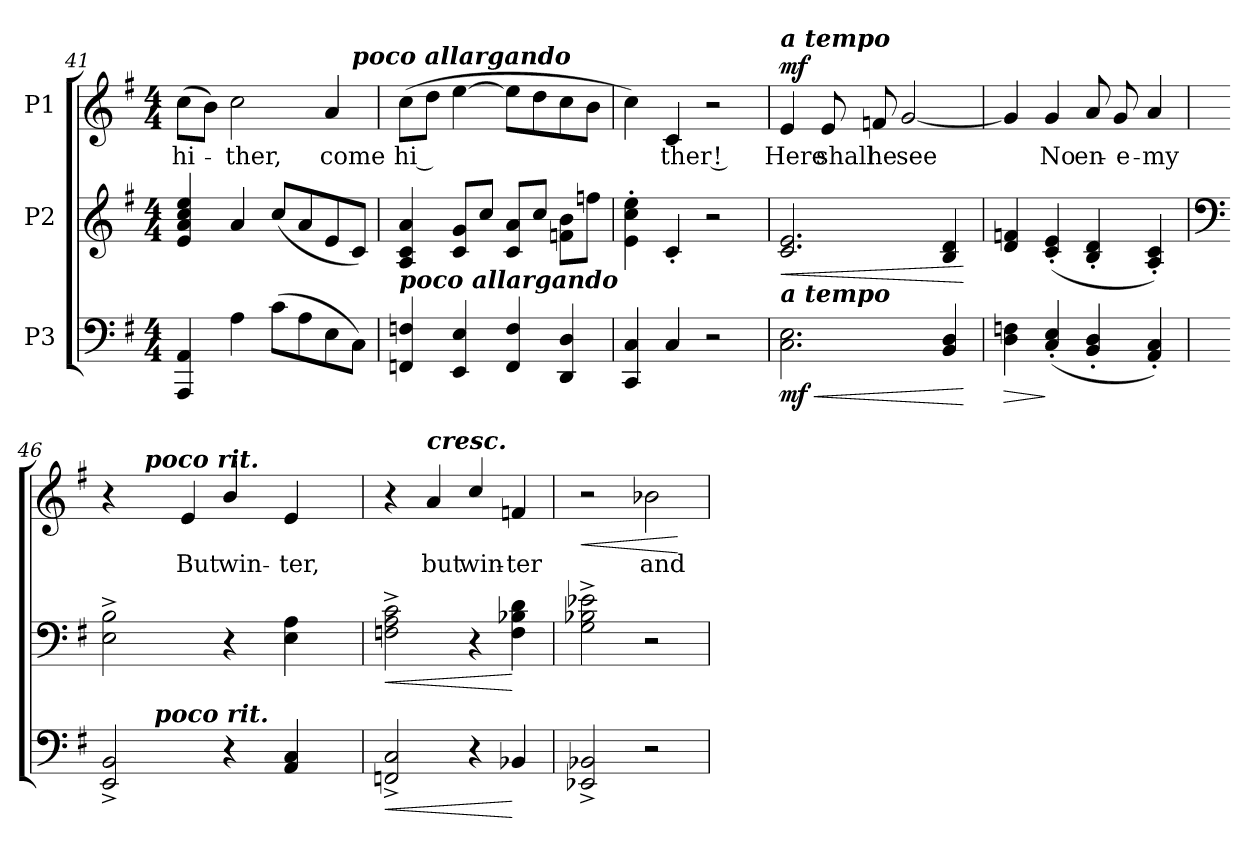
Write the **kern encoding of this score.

**kern	**dynam	**kern	**dynam	**kern	**text	**dynam
*part3	*part3	*part2	*part2	*part1	*part1	*part1
*staff3	*staff3	*staff2	*staff2	*staff1	*staff1	*staff1
*I"P3	*	*I"P2	*	*I"P1	*	*
*clefF4	*	*clefG2	*	*clefG2	*	*
*k[f#]	*	*k[f#]	*	*k[f#]	*	*
*G:	*	*G:	*	*G:	*	*
*M4/4	*	*M4/4	*	*M4/4	*	*
=41	=41	=41	=41	=41	=41	=41
!	!	!	!	!	!LO:LY:b:color=#000000	!
*	*	*	*	*^	*	*
4AAAi/ 4AAi	.	4ei/ 4ai 4cci 4eei	.	(8cci\L	2..ryy	hi-	.
.	.	.	.	8bi\J)	.	.	.
!	!	!	!	!	!	!LO:LY:b:color=#000000	!
4Ai\	.	4ai/	.	2cci\	.	-ther,	.
(8ci\L	.	(8cci/L	.	.	.	.	.
8Ai\	.	8ai/	.	.	.	.	.
!	!	!	!	!	!	!LO:LY:b:color=#000000	!
8Ei\	.	8ei/	.	4ai/	.	come	.
!	!	!	!	!	!LO:TX:a:Bi:t=poco allargando	!	!
8Ci\J)	.	8ci/J)	.	.	8ryy	.	.
*	*	*	*	*v	*v	*	*
=42	=42	=42	=42	=42	=42	=42
*	*	*	*	*^	*	*
!	!	!LO:TX:b:Bi:t=poco allargando	!	!	!	!	!
!	!	!	!	!	!	!LO:LY:b:color=#000000	!
*	*	*	*	*v	*v	*	*
4FFni/ 4Fni	.	4Ai/ 4ci 4ai	.	(8cci\L	hi --	.
.	.	.	.	8ddi\J	.	.
!	!	!	!	!	!LO:LY:b:color=#000000	!
4EEi/ 4Ei	.	8ci/ 8giL	.	[4eei\	--	.
.	.	8cci/J	.	.	.	.
4FFi/ 4Fi	.	8ci/ 8aiL	.	8eei\L]	.	.
.	.	8cci/J	.	8ddi\	.	.
4DDi/ 4Di	.	8fni\ 8biL	.	8cci\	.	.
!	!	!	!	!	!LO:LY:b:color=#000000	!
.	.	8ffni\J	.	8bi\J	-	.
=43	=43	=43	=43	=43	=43	=43
4CCi/ 4Ci	.	4ei\' 4cci' 4eei'	.	4cci\)	.	.
!	!	!	!	!	!LO:LY:b:color=#000000	!
4Ci/	.	4c'i/	.	4ci/	- ther !	.
2r	.	2r	.	2r	.	.
!!LO:PB:g=z
=44	=44	=44	=44	=44	=44	=44
!	!LO:HP:b	!	!LO:HP:b	!	!	!
!	!	!	!	!LO:TX:a:Bi:t=a tempo	!	!
!	!	!LO:TX:b:Bi:t=a tempo	!	!	!	!
!	!	!	!	!	!LO:LY:b:color=#000000	!
2.Ci\ 2.Ei	< mf	2.ci/ 2.ei	<	4ei/	Here	mf
!	!	!	!	!	!LO:LY:b:color=#000000	!
.	.	.	.	8ei/	shall	.
!	!	!	!	!	!LO:LY:b:color=#000000	!
.	.	.	.	8fni/	he	.
!	!	!	!	!	!LO:LY:b:color=#000000	!
.	.	.	.	[2gi/	see	.
4BBi/ 4Di	.	4Bi/ 4di	.	.	.	.
.	[	.	[	.	.	.
=45	=45	=45	=45	=45	=45	=45
!	!LO:HP:b	!	!	!	!	!
4Di\ 4Fni	>	4di/ 4fni	.	4gi/]	.	.
!	!	!	!	!	!LO:LY:b:color=#000000	!
(4Ci/' 4Ei'	]	(4ci/' 4ei'	.	4gi/	No	.
!	!	!	!	!	!LO:LY:b:color=#000000	!
4BBi/' 4Di'	.	4Bi/' 4di'	.	8ai/	en-	.
!	!	!	!	!	!LO:LY:b:color=#000000	!
.	.	.	.	8gi/	-e-	.
!	!	!	!	!	!LO:LY:b:color=#000000	!
4AAi/' 4Ci')	.	4Ai/' 4ci')	.	4ai/	-my	.
=46	=46	=46	=46	=46	=46	=46
*	*	*clefF4	*	*	*	*
*^	*	*	*	*^	*	*
2EEi/^ 2BBi^	8ryy	.	2Ei\^ 2Bi^	.	4r	16ryy	.	.
.	.	.	.	.	.	32ryy	.	.
.	.	.	.	.	.	64ryy	.	.
.	.	.	.	.	.	256.ryy	.	.
!	!	!	!	!	!	!LO:TX:a:Bi:t=poco rit.	!	!
.	.	.	.	.	.	2ryy	.	.
.	256.ryy	.	.	.	.	.	.	.
!	!LO:TX:a:Bi:t=poco rit.	!	!	!	!	!	!	!
.	2ryy	.	.	.	.	.	.	.
!	!	!	!	!	!	!	!LO:LY:b:color=#000000	!
.	.	.	.	.	4ei/	.	But	.
!	!	!	!	!	!	!	!LO:LY:b:color=#000000	!
4r	.	.	4r	.	4bi/	.	win-	.
.	.	.	.	.	.	4ryy	.	.
.	4ryy	.	.	.	.	.	.	.
!	!	!	!	!	!	!	!LO:LY:b:color=#000000	!
4AAi/ 4Ci	.	.	4Ei\ 4Ai	.	4ei/	.	-ter,	.
.	.	.	.	.	.	8ryy	.	.
.	16ryy	.	.	.	.	.	.	.
.	32ryy	.	.	.	.	.	.	.
.	64ryy	.	.	.	.	.	.	.
.	128ryy	.	.	.	.	128ryy	.	.
.	512ryy	.	.	.	.	512ryy	.	.
=47	=47	=47	=47	=47	=47	=47	=47	=47
!LO:TX:a:Bi:t=cresc.	!	!	!	!	!	!	!	!
!	!	!LO:HP:b	!	!LO:HP:b	!	!	!	!
*v	*v	*	*	*	*v	*v	*	*
2FFni/^ 2Ci^	<	2Fni\^ 2Ai^ 2ci^	<	4r	.	.
!	!	!	!	!LO:TX:a:Bi:t=cresc.	!	!
!	!	!	!	!	!LO:LY:b:color=#000000	!
.	.	.	.	4ai/	but	.
!	!	!	!	!	!LO:LY:b:color=#000000	!
4r	.	4r	.	4cci/	win-	.
!	!	!	!	!	!LO:LY:b:color=#000000	!
4BB-Xi/	[	4Fi\ 4B-Xi 4di	[	4fni/	-ter	.
=48	=48	=48	=48	=48	=48	=48
!	!	!	!	!	!	!LO:HP:b
2EE-Xi/^ 2BB-Xi^	.	2Gi\^ 2B-Xi^ 2e-Xi^	.	2r	.	<
!	!	!	!	!	!LO:LY:b:color=#000000	!
2r	.	2r	.	2b-Xi\	and	.
.	.	.	.	.	.	[
=	=	=	=	=	=	=
*-	*-	*-	*-	*-	*-	*-
